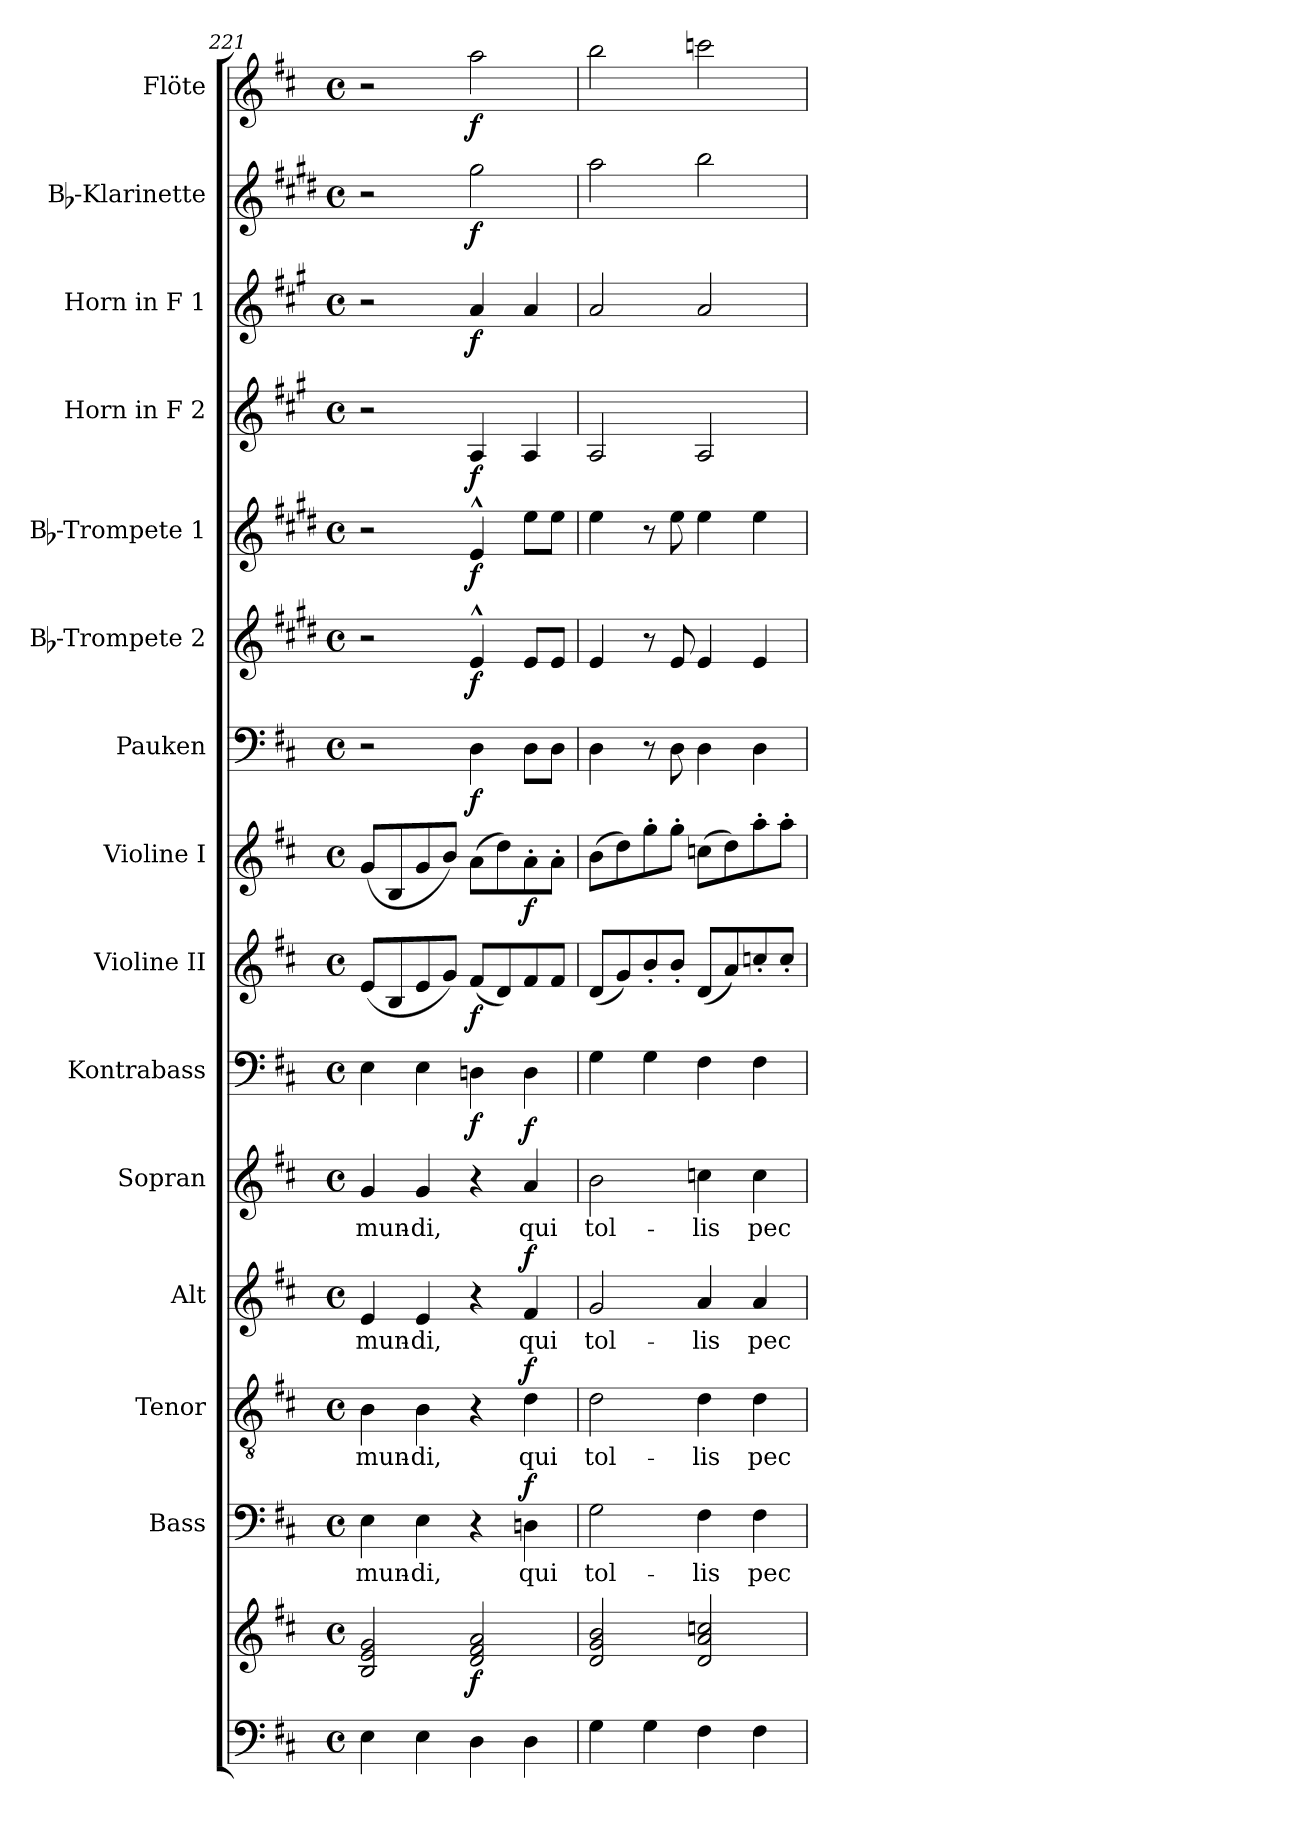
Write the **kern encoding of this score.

**kern	**kern	**dynam	**kern	**text	**dynam	**kern	**text	**dynam	**kern	**text	**dynam	**kern	**text	**dynam	**kern	**dynam	**kern	**dynam	**kern	**dynam	**kern	**dynam	**kern	**dynam	**kern	**dynam	**kern	**dynam	**kern	**dynam	**kern	**dynam	**kern	**dynam
*part15	*part15	*part15	*part14	*part14	*part14	*part13	*part13	*part13	*part12	*part12	*part12	*part11	*part11	*part11	*part10	*part10	*part9	*part9	*part8	*part8	*part7	*part7	*part6	*part6	*part5	*part5	*part4	*part4	*part3	*part3	*part2	*part2	*part1	*part1
*staff16	*staff15	*staff15/16	*staff14	*staff14	*staff14	*staff13	*staff13	*staff13	*staff12	*staff12	*staff12	*staff11	*staff11	*staff11	*staff10	*staff10	*staff9	*staff9	*staff8	*staff8	*staff7	*staff7	*staff6	*staff6	*staff5	*staff5	*staff4	*staff4	*staff3	*staff3	*staff2	*staff2	*staff1	*staff1
*	*	*	*I"Bass	*	*	*I"Tenor	*	*	*I"Alt	*	*	*I"Sopran	*	*	*I"Kontrabass	*	*I"Violine II	*	*I"Violine I	*	*I"Pauken	*	*I"Bb-Trompete 2	*	*I"Bb-Trompete 1	*	*I"Horn in F 2	*	*I"Horn in F 1	*	*I"Bb-Klarinette	*	*I"Flöte	*
*	*	*	*I'B.	*	*	*I'T.	*	*	*I'A.	*	*	*I'S.	*	*	*I'Kb.	*	*I'Vl. II	*	*I'Vl. I	*	*I'Pk.	*	*I'Bb Trp. 2	*	*I'Bb Trp. 1	*	*	*	*	*	*I'Bb Kl.	*	*I'Fl.	*
*clefF4	*clefG2	*	*clefF4	*	*	*clefGv2	*	*	*clefG2	*	*	*clefG2	*	*	*clefF4	*	*clefG2	*	*clefG2	*	*clefF4	*	*clefG2	*	*clefG2	*	*clefG2	*	*clefG2	*	*clefG2	*	*clefG2	*
*	*	*	*	*	*	*	*	*	*	*	*	*	*	*	*ITrd7c12	*	*	*	*	*	*	*	*ITrd1c2	*	*ITrd1c2	*	*ITrd4c7	*	*ITrd4c7	*	*ITrd1c2	*	*	*
*k[f#c#]	*k[f#c#]	*	*k[f#c#]	*	*	*k[f#c#]	*	*	*k[f#c#]	*	*	*k[f#c#]	*	*	*k[f#c#]	*	*k[f#c#]	*	*k[f#c#]	*	*k[f#c#]	*	*k[f#c#]	*	*k[f#c#]	*	*k[f#c#]	*	*k[f#c#]	*	*k[f#c#]	*	*k[f#c#]	*
*D:	*D:	*	*D:	*	*	*D:	*	*	*D:	*	*	*D:	*	*	*D:	*	*D:	*	*D:	*	*D:	*	*D:	*	*D:	*	*D:	*	*D:	*	*D:	*	*D:	*
*M4/4	*M4/4	*	*M4/4	*	*	*M4/4	*	*	*M4/4	*	*	*M4/4	*	*	*M4/4	*	*M4/4	*	*M4/4	*	*M4/4	*	*M4/4	*	*M4/4	*	*M4/4	*	*M4/4	*	*M4/4	*	*M4/4	*
*met(c)	*met(c)	*	*met(c)	*	*	*met(c)	*	*	*met(c)	*	*	*met(c)	*	*	*met(c)	*	*met(c)	*	*met(c)	*	*met(c)	*	*met(c)	*	*met(c)	*	*met(c)	*	*met(c)	*	*met(c)	*	*met(c)	*
=221	=221	=221	=221	=221	=221	=221	=221	=221	=221	=221	=221	=221	=221	=221	=221	=221	=221	=221	=221	=221	=221	=221	=221	=221	=221	=221	=221	=221	=221	=221	=221	=221	=221	=221
!	!	!	!	!LO:LY:b	!	!	!LO:LY:b	!	!	!LO:LY:b	!	!	!LO:LY:b	!	!	!	!	!	!	!	!	!	!	!	!	!	!	!	!	!	!	!	!	!
4E\	2B/ 2e/ 2g/	.	4E\	mun-	.	4B\	mun-	.	4e/	mun-	.	4g/	mun-	.	4EE\	.	(<8e/L	.	(<8g/L	.	2r	.	2r	.	2r	.	2r	.	2r	.	2r	.	2r	.
.	.	.	.	.	.	.	.	.	.	.	.	.	.	.	.	.	8B/	.	8B/	.	.	.	.	.	.	.	.	.	.	.	.	.	.	.
!	!	!	!	!LO:LY:b	!	!	!LO:LY:b	!	!	!LO:LY:b	!	!	!LO:LY:b	!	!	!	!	!	!	!	!	!	!	!	!	!	!	!	!	!	!	!	!	!
4E\	.	.	4E\	-di,	.	4B\	-di,	.	4e/	-di,	.	4g/	-di,	.	4EE\	.	8e/	.	8g/	.	.	.	.	.	.	.	.	.	.	.	.	.	.	.
.	.	.	.	.	.	.	.	.	.	.	.	.	.	.	.	.	8g/J)	.	8b/J)	.	.	.	.	.	.	.	.	.	.	.	.	.	.	.
!	!	!LO:DY:b	!	!	!	!	!	!	!	!	!	!	!	!	!	!LO:DY:b	!	!LO:DY:b	!	!	!	!LO:DY:b	!	!LO:DY:b	!	!LO:DY:b	!	!LO:DY:b	!	!LO:DY:b	!	!LO:DY:b	!	!LO:DY:b
4D\	2d/ 2f#/ 2a/	f	4r	.	.	4r	.	.	4r	.	.	4r	.	.	4DDn\	f	(<8f#/L	f	(>8a\L	.	4D\	f	4d^^</	f	4d^^</	f	4D/	f	4d/	f	2ff#\	f	2aa\	f
.	.	.	.	.	.	.	.	.	.	.	.	.	.	.	.	.	8d/)	.	8dd\)	.	.	.	.	.	.	.	.	.	.	.	.	.	.	.
!	!	!	!	!LO:LY:b	!LO:DY:a	!	!LO:LY:b	!LO:DY:a	!	!LO:LY:b	!LO:DY:a	!	!LO:LY:b	!LO:DY:a	!	!	!	!	!	!LO:DY:b	!	!	!	!	!	!	!	!	!	!	!	!	!	!
4D\	.	.	4Dn\	qui	f	4d\	qui	f	4f#/	qui	f	4a/	qui	f	4DD\	.	8f#/	.	8a'>\	f	8D\L	.	8d/L	.	8dd\L	.	4D/	.	4d/	.	.	.	.	.
.	.	.	.	.	.	.	.	.	.	.	.	.	.	.	.	.	8f#/J	.	8a'>\J	.	8D\J	.	8d/J	.	8dd\J	.	.	.	.	.	.	.	.	.
=222	=222	=222	=222	=222	=222	=222	=222	=222	=222	=222	=222	=222	=222	=222	=222	=222	=222	=222	=222	=222	=222	=222	=222	=222	=222	=222	=222	=222	=222	=222	=222	=222	=222	=222
!	!	!	!	!LO:LY:b	!	!	!LO:LY:b	!	!	!LO:LY:b	!	!	!LO:LY:b	!	!	!	!	!	!	!	!	!	!	!	!	!	!	!	!	!	!	!	!	!
4G\	2d/ 2g/ 2b/	.	2G\	tol-	.	2d\	tol-	.	2g/	tol-	.	2b\	tol-	.	4GG\	.	(<8d/L	.	(>8b\L	.	4D\	.	4d/	.	4dd\	.	2D/	.	2d/	.	2gg\	.	2bb\	.
.	.	.	.	.	.	.	.	.	.	.	.	.	.	.	.	.	8g/)	.	8dd\)	.	.	.	.	.	.	.	.	.	.	.	.	.	.	.
4G\	.	.	.	.	.	.	.	.	.	.	.	.	.	.	4GG\	.	8b'</	.	8gg'>\	.	8r	.	8r	.	8r	.	.	.	.	.	.	.	.	.
.	.	.	.	.	.	.	.	.	.	.	.	.	.	.	.	.	8b'</J	.	8gg'>\J	.	8D\	.	8d/	.	8dd\	.	.	.	.	.	.	.	.	.
!	!	!	!	!LO:LY:b	!	!	!LO:LY:b	!	!	!LO:LY:b	!	!	!LO:LY:b	!	!	!	!	!	!	!	!	!	!	!	!	!	!	!	!	!	!	!	!	!
4F#\	2d/ 2a/ 2ccn/	.	4F#\	-lis	.	4d\	-lis	.	4a/	-lis	.	4ccn\	-lis	.	4FF#\	.	(<8d/L	.	(>8ccn\L	.	4D\	.	4d/	.	4dd\	.	2D/	.	2d/	.	2aa\	.	2cccn\	.
.	.	.	.	.	.	.	.	.	.	.	.	.	.	.	.	.	8a/)	.	8dd\)	.	.	.	.	.	.	.	.	.	.	.	.	.	.	.
!	!	!	!	!LO:LY:b	!	!	!LO:LY:b	!	!	!LO:LY:b	!	!	!LO:LY:b	!	!	!	!	!	!	!	!	!	!	!	!	!	!	!	!	!	!	!	!	!
4F#\	.	.	4F#\	pec-	.	4d\	pec-	.	4a/	pec-	.	4cc\	pec-	.	4FF#\	.	8ccn'</	.	8aa'>\	.	4D\	.	4d/	.	4dd\	.	.	.	.	.	.	.	.	.
.	.	.	.	.	.	.	.	.	.	.	.	.	.	.	.	.	8cc'</J	.	8aa'>\J	.	.	.	.	.	.	.	.	.	.	.	.	.	.	.
=	=	=	=	=	=	=	=	=	=	=	=	=	=	=	=	=	=	=	=	=	=	=	=	=	=	=	=	=	=	=	=	=	=	=
*-	*-	*-	*-	*-	*-	*-	*-	*-	*-	*-	*-	*-	*-	*-	*-	*-	*-	*-	*-	*-	*-	*-	*-	*-	*-	*-	*-	*-	*-	*-	*-	*-	*-	*-
